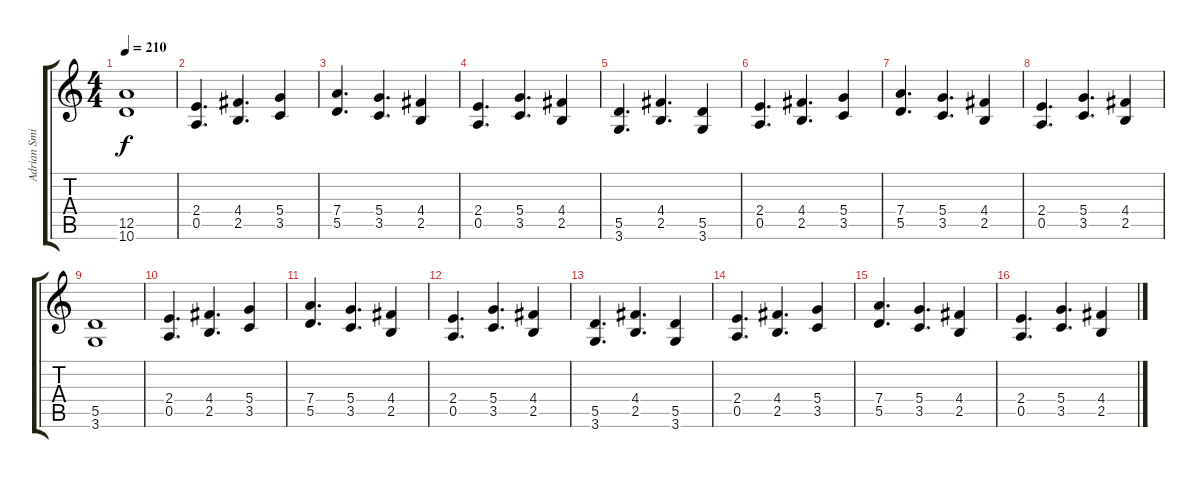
\track ("Adrian Smith" "Adrian Smi") {instrument distortionguitar}
\staff {score tabs}
\tuning (E4 B3 G3 D3 A2 E2) {hide}
\ts (4 4)
\tempo 210
\clef g2
\ks c
(12.5 10.6).1{dy f} |
(2.4 0.5).4{d} (4.4 2.5).4{d} (5.4 3.5).4 |
(7.4 5.5).4{d} (5.4 3.5).4{d} (4.4 2.5).4 |
(2.4 0.5).4{d} (5.4 3.5).4{d} (4.4 2.5).4 |
(5.5 3.6).4{d} (4.4 2.5).4{d} (5.5 3.6).4 |
(2.4 0.5).4{d} (4.4 2.5).4{d} (5.4 3.5).4 |
(7.4 5.5).4{d} (5.4 3.5).4{d} (4.4 2.5).4 |
(2.4 0.5).4{d} (5.4 3.5).4{d} (4.4 2.5).4 |
(5.5 3.6).1 |
(2.4 0.5).4{d} (4.4 2.5).4{d} (5.4 3.5).4 |
(7.4 5.5).4{d} (5.4 3.5).4{d} (4.4 2.5).4 |
(2.4 0.5).4{d} (5.4 3.5).4{d} (4.4 2.5).4 |
(5.5 3.6).4{d} (4.4 2.5).4{d} (5.5 3.6).4 |
(2.4 0.5).4{d} (4.4 2.5).4{d} (5.4 3.5).4 |
(7.4 5.5).4{d} (5.4 3.5).4{d} (4.4 2.5).4 |
(2.4 0.5).4{d} (5.4 3.5).4{d} (4.4 2.5).4
